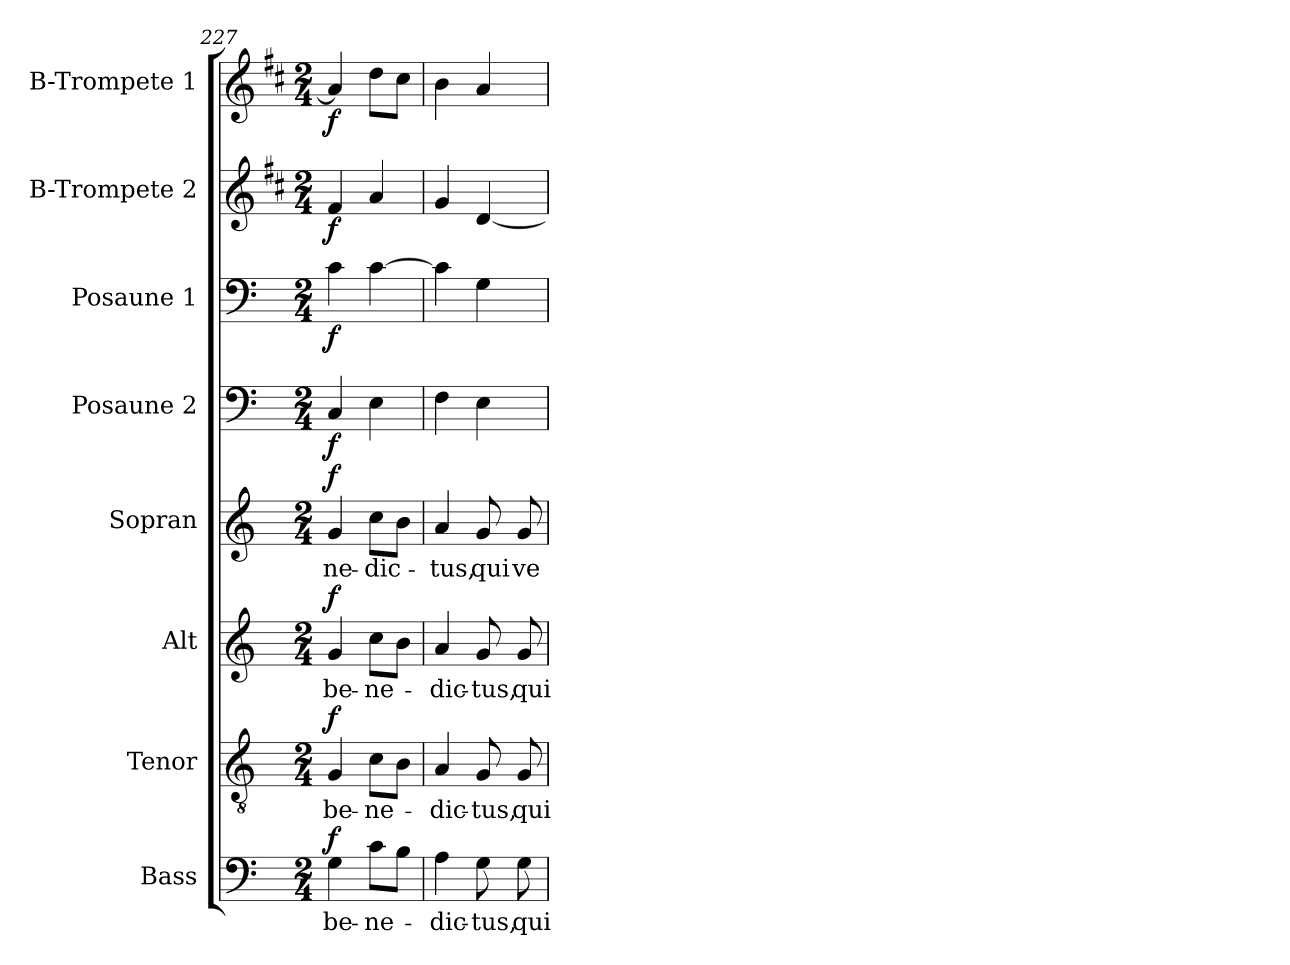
**kern	**text	**dynam	**kern	**text	**dynam	**kern	**text	**dynam	**kern	**text	**dynam	**kern	**dynam	**kern	**dynam	**kern	**dynam	**kern	**dynam
*part8	*part8	*part8	*part7	*part7	*part7	*part6	*part6	*part6	*part5	*part5	*part5	*part4	*part4	*part3	*part3	*part2	*part2	*part1	*part1
*staff8	*staff8	*staff8	*staff7	*staff7	*staff7	*staff6	*staff6	*staff6	*staff5	*staff5	*staff5	*staff4	*staff4	*staff3	*staff3	*staff2	*staff2	*staff1	*staff1
*I"Bass	*	*	*I"Tenor	*	*	*I"Alt	*	*	*I"Sopran	*	*	*I"Posaune 2	*	*I"Posaune 1	*	*I"B-Trompete 2	*	*I"B-Trompete 1	*
*I'B.	*	*	*I'T.	*	*	*I'A.	*	*	*I'S.	*	*	*I'Pos. 2	*	*I'Pos. 1	*	*I'B Trp. 2	*	*I'B Trp. 1	*
*clefF4	*	*	*clefGv2	*	*	*clefG2	*	*	*clefG2	*	*	*clefF4	*	*clefF4	*	*clefG2	*	*clefG2	*
*	*	*	*	*	*	*	*	*	*	*	*	*	*	*	*	*ITrd1c2	*	*ITrd1c2	*
*k[]	*	*	*k[]	*	*	*k[]	*	*	*k[]	*	*	*k[]	*	*k[]	*	*k[]	*	*k[]	*
*C:	*	*	*C:	*	*	*C:	*	*	*C:	*	*	*C:	*	*C:	*	*C:	*	*C:	*
*M2/4	*	*	*M2/4	*	*	*M2/4	*	*	*M2/4	*	*	*M2/4	*	*M2/4	*	*M2/4	*	*M2/4	*
=227	=227	=227	=227	=227	=227	=227	=227	=227	=227	=227	=227	=227	=227	=227	=227	=227	=227	=227	=227
!	!LO:LY:b	!LO:DY:a	!	!LO:LY:b	!LO:DY:a	!	!LO:LY:b	!LO:DY:a	!	!LO:LY:b	!LO:DY:a	!	!LO:DY:b	!	!LO:DY:b	!	!LO:DY:b	!	!LO:DY:b
4G\	be-	f	4G/	be-	f	4g/	be-	f	4g/	-ne-	f	4C/	f	4c\	f	4e/	f	4g/]	f
!	!LO:LY:b	!	!	!LO:LY:b	!	!	!LO:LY:b	!	!	!LO:LY:b	!	!	!	!	!	!	!	!	!
8c\L	-ne-	.	8c\L	-ne-	.	8cc\L	-ne-	.	8cc\L	-dic-	.	4E\	.	[4c\	.	4g/	.	8cc\L	.
8B\J	.	.	8B\J	.	.	8b\J	.	.	8b\J	.	.	.	.	.	.	.	.	8b\J	.
=228	=228	=228	=228	=228	=228	=228	=228	=228	=228	=228	=228	=228	=228	=228	=228	=228	=228	=228	=228
!	!LO:LY:b	!	!	!LO:LY:b	!	!	!LO:LY:b	!	!	!LO:LY:b	!	!	!	!	!	!	!	!	!
4A\	-dic-	.	4A/	-dic-	.	4a/	-dic-	.	4a/	-tus,	.	4F\	.	4c\]	.	4f/	.	4a\	.
!	!LO:LY:b	!	!	!LO:LY:b	!	!	!LO:LY:b	!	!	!LO:LY:b	!	!	!	!	!	!	!	!	!
8G\	-tus,	.	8G/	-tus,	.	8g/	-tus,	.	8g/	qui	.	4E\	.	4G\	.	[4c/	.	4g/	.
!	!LO:LY:b	!	!	!LO:LY:b	!	!	!LO:LY:b	!	!	!LO:LY:b	!	!	!	!	!	!	!	!	!
8G\	qui	.	8G/	qui	.	8g/	qui	.	8g/	ve-	.	.	.	.	.	.	.	.	.
=	=	=	=	=	=	=	=	=	=	=	=	=	=	=	=	=	=	=	=
*-	*-	*-	*-	*-	*-	*-	*-	*-	*-	*-	*-	*-	*-	*-	*-	*-	*-	*-	*-
